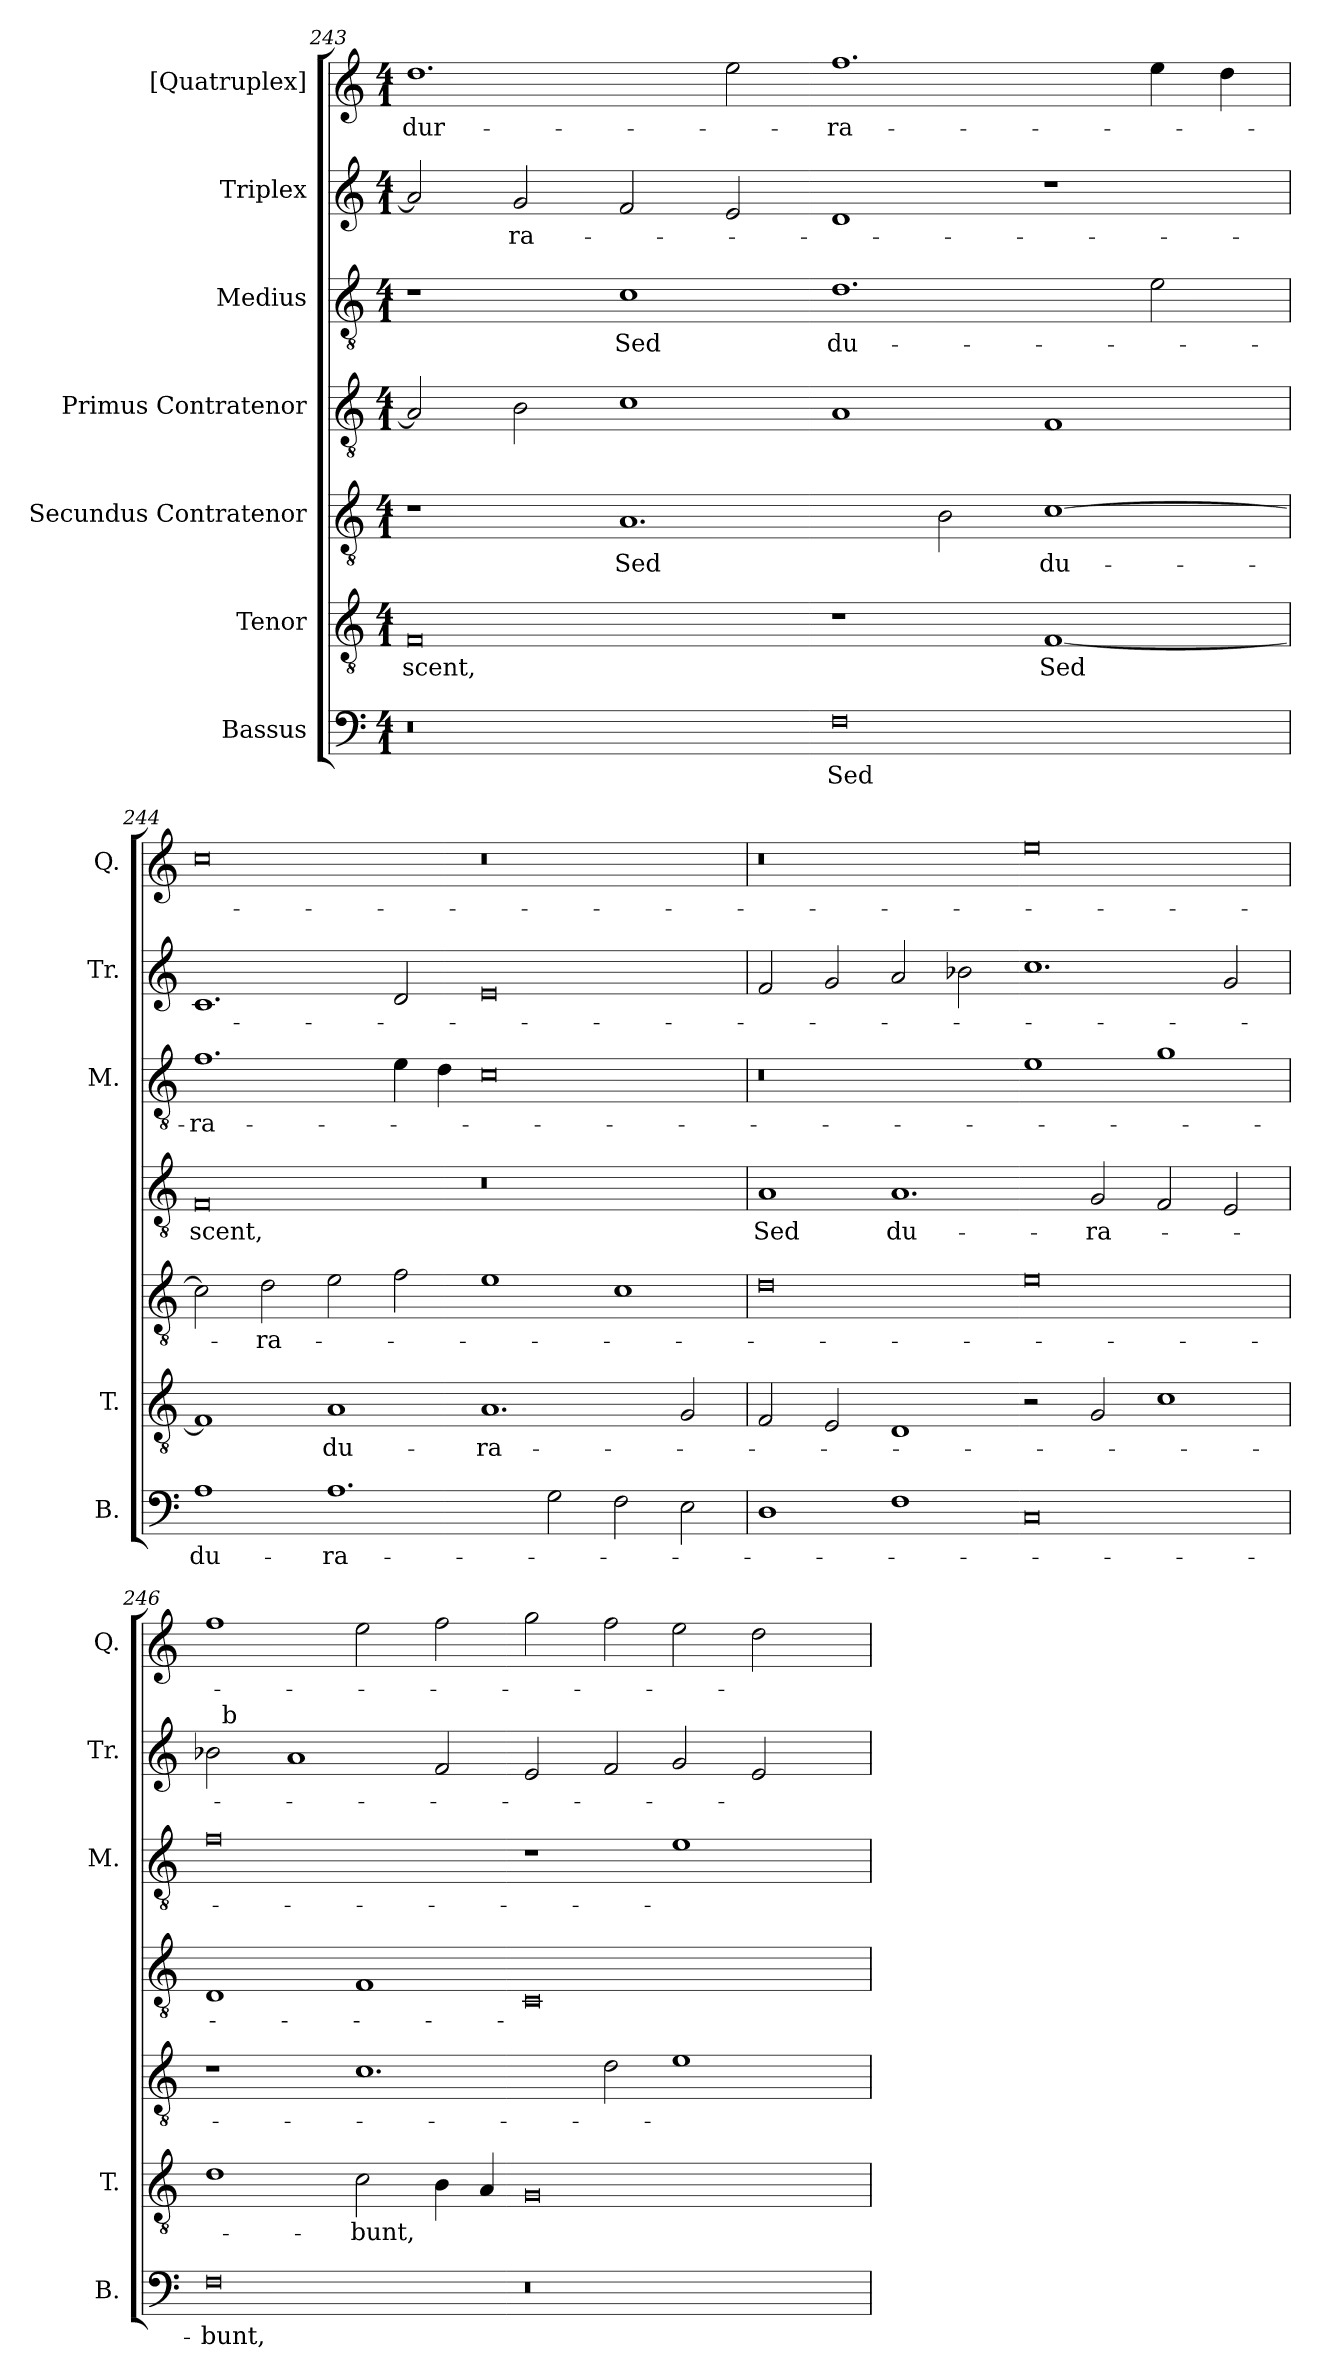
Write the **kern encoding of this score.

**kern	**text	**kern	**text	**kern	**text	**kern	**text	**kern	**text	**kern	**text	**kern	**text
*part7	*part7	*part6	*part6	*part5	*part5	*part4	*part4	*part3	*part3	*part2	*part2	*part1	*part1
*staff7	*staff7	*staff6	*staff6	*staff5	*staff5	*staff4	*staff4	*staff3	*staff3	*staff2	*staff2	*staff1	*staff1
*I"Bassus	*	*I"Tenor	*	*I"Secundus Contratenor	*	*I"Primus Contratenor	*	*I"Medius	*	*I"Triplex	*	*I"[Quatruplex]	*
*I'B.	*	*I'T.	*	*	*	*	*	*I'M.	*	*I'Tr.	*	*I'Q.	*
*clefF4	*	*clefGv2	*	*clefGv2	*	*clefGv2	*	*clefGv2	*	*clefG2	*	*clefG2	*
*	*	*ITrd7c12	*	*ITrd7c12	*	*ITrd7c12	*	*ITrd7c12	*	*	*	*	*
*k[]	*	*k[]	*	*k[]	*	*k[]	*	*k[]	*	*k[]	*	*k[]	*
*C:	*	*C:	*	*C:	*	*C:	*	*C:	*	*C:	*	*C:	*
*M4/1	*	*M4/1	*	*M4/1	*	*M4/1	*	*M4/1	*	*M4/1	*	*M4/1	*
=243	=243	=243	=243	=243	=243	=243	=243	=243	=243	=243	=243	=243	=243
!	!	!	!LO:LY:b:color=#000000	!	!	!	!	!	!	!	!	!	!
!	!	!	!	!	!	!	!	!	!	!	!	!	!LO:LY:b:color=#000000
0r	.	0FFi	-scent,	1r	.	2AAi/]	.	1r	.	2ai/]	.	1.ddi	dur-
!	!	!	!	!	!	!	!	!	!	!	!LO:LY:b:color=#000000	!	!
.	.	.	.	.	.	2BBi\	.	.	.	2gi/	-ra-	.	.
!	!	!	!	!	!LO:LY:b:color=#000000	!	!	!	!	!	!	!	!
!	!	!	!	!	!	!	!	!	!LO:LY:b:color=#000000	!	!	!	!
.	.	.	.	1.AAi	Sed	1Ci	.	1Ci	Sed	2fi/	.	.	.
.	.	.	.	.	.	.	.	.	.	2ei/	.	2eei\	.
!	!LO:LY:b:color=#000000	!	!	!	!	!	!	!	!	!	!	!	!
!	!	!	!	!	!	!	!	!	!LO:LY:b:color=#000000	!	!	!	!
!	!	!	!	!	!	!	!	!	!	!	!	!	!LO:LY:b:color=#000000
0Fi	Sed	1r	.	.	.	1AAi	.	1.Di	du-	1di	.	1.ffi	-ra-
.	.	.	.	2BBi\	.	.	.	.	.	.	.	.	.
!	!	!	!LO:LY:b:color=#000000	!	!	!	!	!	!	!	!	!	!
!	!	!	!	!	!LO:LY:b:color=#000000	!	!	!	!	!	!	!	!
.	.	[<1FFi	Sed	[>1Ci	du-	1FFi	.	.	.	1r	.	.	.
.	.	.	.	.	.	.	.	2Ei\	.	.	.	4eei\	.
.	.	.	.	.	.	.	.	.	.	.	.	4ddi\	.
!!LO:LB:g=z
=244`	=244`	=244`	=244`	=244`	=244`	=244`	=244`	=244`	=244`	=244`	=244`	=244`	=244`
!	!LO:LY:b:color=#000000	!	!	!	!	!	!	!	!	!	!	!	!
!	!	!	!	!	!	!	!LO:LY:b:color=#000000	!	!	!	!	!	!
!	!	!	!	!	!	!	!	!	!LO:LY:b:color=#000000	!	!	!	!
1Ai	du-	1FFi]	.	2Ci\]	.	0FFi	-scent,	1.Fi	-ra-	1.ci	.	0cci	.
!	!	!	!	!	!LO:LY:b:color=#000000	!	!	!	!	!	!	!	!
.	.	.	.	2Di\	-ra-	.	.	.	.	.	.	.	.
!	!LO:LY:b:color=#000000	!	!	!	!	!	!	!	!	!	!	!	!
!	!	!	!LO:LY:b:color=#000000	!	!	!	!	!	!	!	!	!	!
1.Ai	-ra-	1AAi	du-	2Ei\	.	.	.	.	.	.	.	.	.
.	.	.	.	2Fi\	.	.	.	4Ei\	.	2di/	.	.	.
.	.	.	.	.	.	.	.	4Di\	.	.	.	.	.
!	!	!	!LO:LY:b:color=#000000	!	!	!	!	!	!	!	!	!	!
.	.	1.AAi	-ra-	1Ei	.	0r	.	0Ci	.	0ei	.	0r	.
2Gi\	.	.	.	.	.	.	.	.	.	.	.	.	.
2Fi\	.	.	.	1Ci	.	.	.	.	.	.	.	.	.
2Ei\	.	2GGi/	.	.	.	.	.	.	.	.	.	.	.
=245`	=245`	=245`	=245`	=245`	=245`	=245`	=245`	=245`	=245`	=245`	=245`	=245`	=245`
!	!	!	!	!	!	!	!LO:LY:b:color=#000000	!	!	!	!	!	!
1Di	.	2FFi/	.	0Di	.	1AAi	Sed	0r	.	2fi/	.	0r	.
.	.	2EEi/	.	.	.	.	.	.	.	2gi/	.	.	.
!	!	!	!	!	!	!	!LO:LY:b:color=#000000	!	!	!	!	!	!
1Fi	.	1DDi	.	.	.	1.AAi	du-	.	.	2ai/	.	.	.
.	.	.	.	.	.	.	.	.	.	2b-Xi\	.	.	.
0Ci	.	2r	.	0Ei	.	.	.	1Ei	.	1.cci	.	0eei	.
!	!	!	!	!	!	!	!LO:LY:b:color=#000000	!	!	!	!	!	!
.	.	2GGi/	.	.	.	2GGi/	-ra-	.	.	.	.	.	.
.	.	1Ci	.	.	.	2FFi/	.	1Gi	.	.	.	.	.
.	.	.	.	.	.	2EEi/	.	.	.	2gi/	.	.	.
!!LO:PB:g=z
=246`	=246`	=246`	=246`	=246`	=246`	=246`	=246`	=246`	=246`	=246`	=246`	=246`	=246`
!	!LO:LY:b:color=#000000	!	!	!	!	!	!	!	!	!	!	!	!
*	*	*	*	*	*	*	*	*	*	*^	*	*	*
0Fi	-bunt,	1Di	.	1r	.	1DDi	.	0Fi	.	2b-i\	32ryy	.	1ffi	.
.	.	.	.	.	.	.	.	.	.	.	256ryy	.	.	.
!	!	!	!	!	!	!	!	!	!	!	!LO:TX:a:t=b	!	!	!
.	.	.	.	.	.	.	.	.	.	.	1ryy	.	.	.
.	.	.	.	.	.	.	.	.	.	1ai	.	.	.	.
!	!	!	!LO:LY:b:color=#000000	!	!	!	!	!	!	!	!	!	!	!
.	.	2Ci\	-bunt,	1.Ci	.	1FFi	.	.	.	.	.	.	2eei\	.
.	.	.	.	.	.	.	.	.	.	.	1ryy	.	.	.
.	.	4BBi\	.	.	.	.	.	.	.	2fi/	.	.	2ffi\	.
.	.	4AAi/	.	.	.	.	.	.	.	.	.	.	.	.
0r	.	0GGi	.	.	.	0CCi	.	1r	.	2ei/	.	.	2ggi\	.
.	.	.	.	.	.	.	.	.	.	.	1ryy	.	.	.
.	.	.	.	2Di\	.	.	.	.	.	2fi/	.	.	2ffi\	.
.	.	.	.	1Ei	.	.	.	1Ei	.	2gi/	.	.	2eei\	.
.	.	.	.	.	.	.	.	.	.	.	2ryy	.	.	.
.	.	.	.	.	.	.	.	.	.	2ei/	.	.	2ddi\	.
.	.	.	.	.	.	.	.	.	.	.	4ryy	.	.	.
.	.	.	.	.	.	.	.	.	.	.	8ryy	.	.	.
.	.	.	.	.	.	.	.	.	.	.	16ryy	.	.	.
.	.	.	.	.	.	.	.	.	.	.	64..ryy	.	.	.
*	*	*	*	*	*	*	*	*	*	*v	*v	*	*	*
=`	=`	=`	=`	=`	=`	=`	=`	=`	=`	=`	=`	=`	=`
*-	*-	*-	*-	*-	*-	*-	*-	*-	*-	*-	*-	*-	*-
